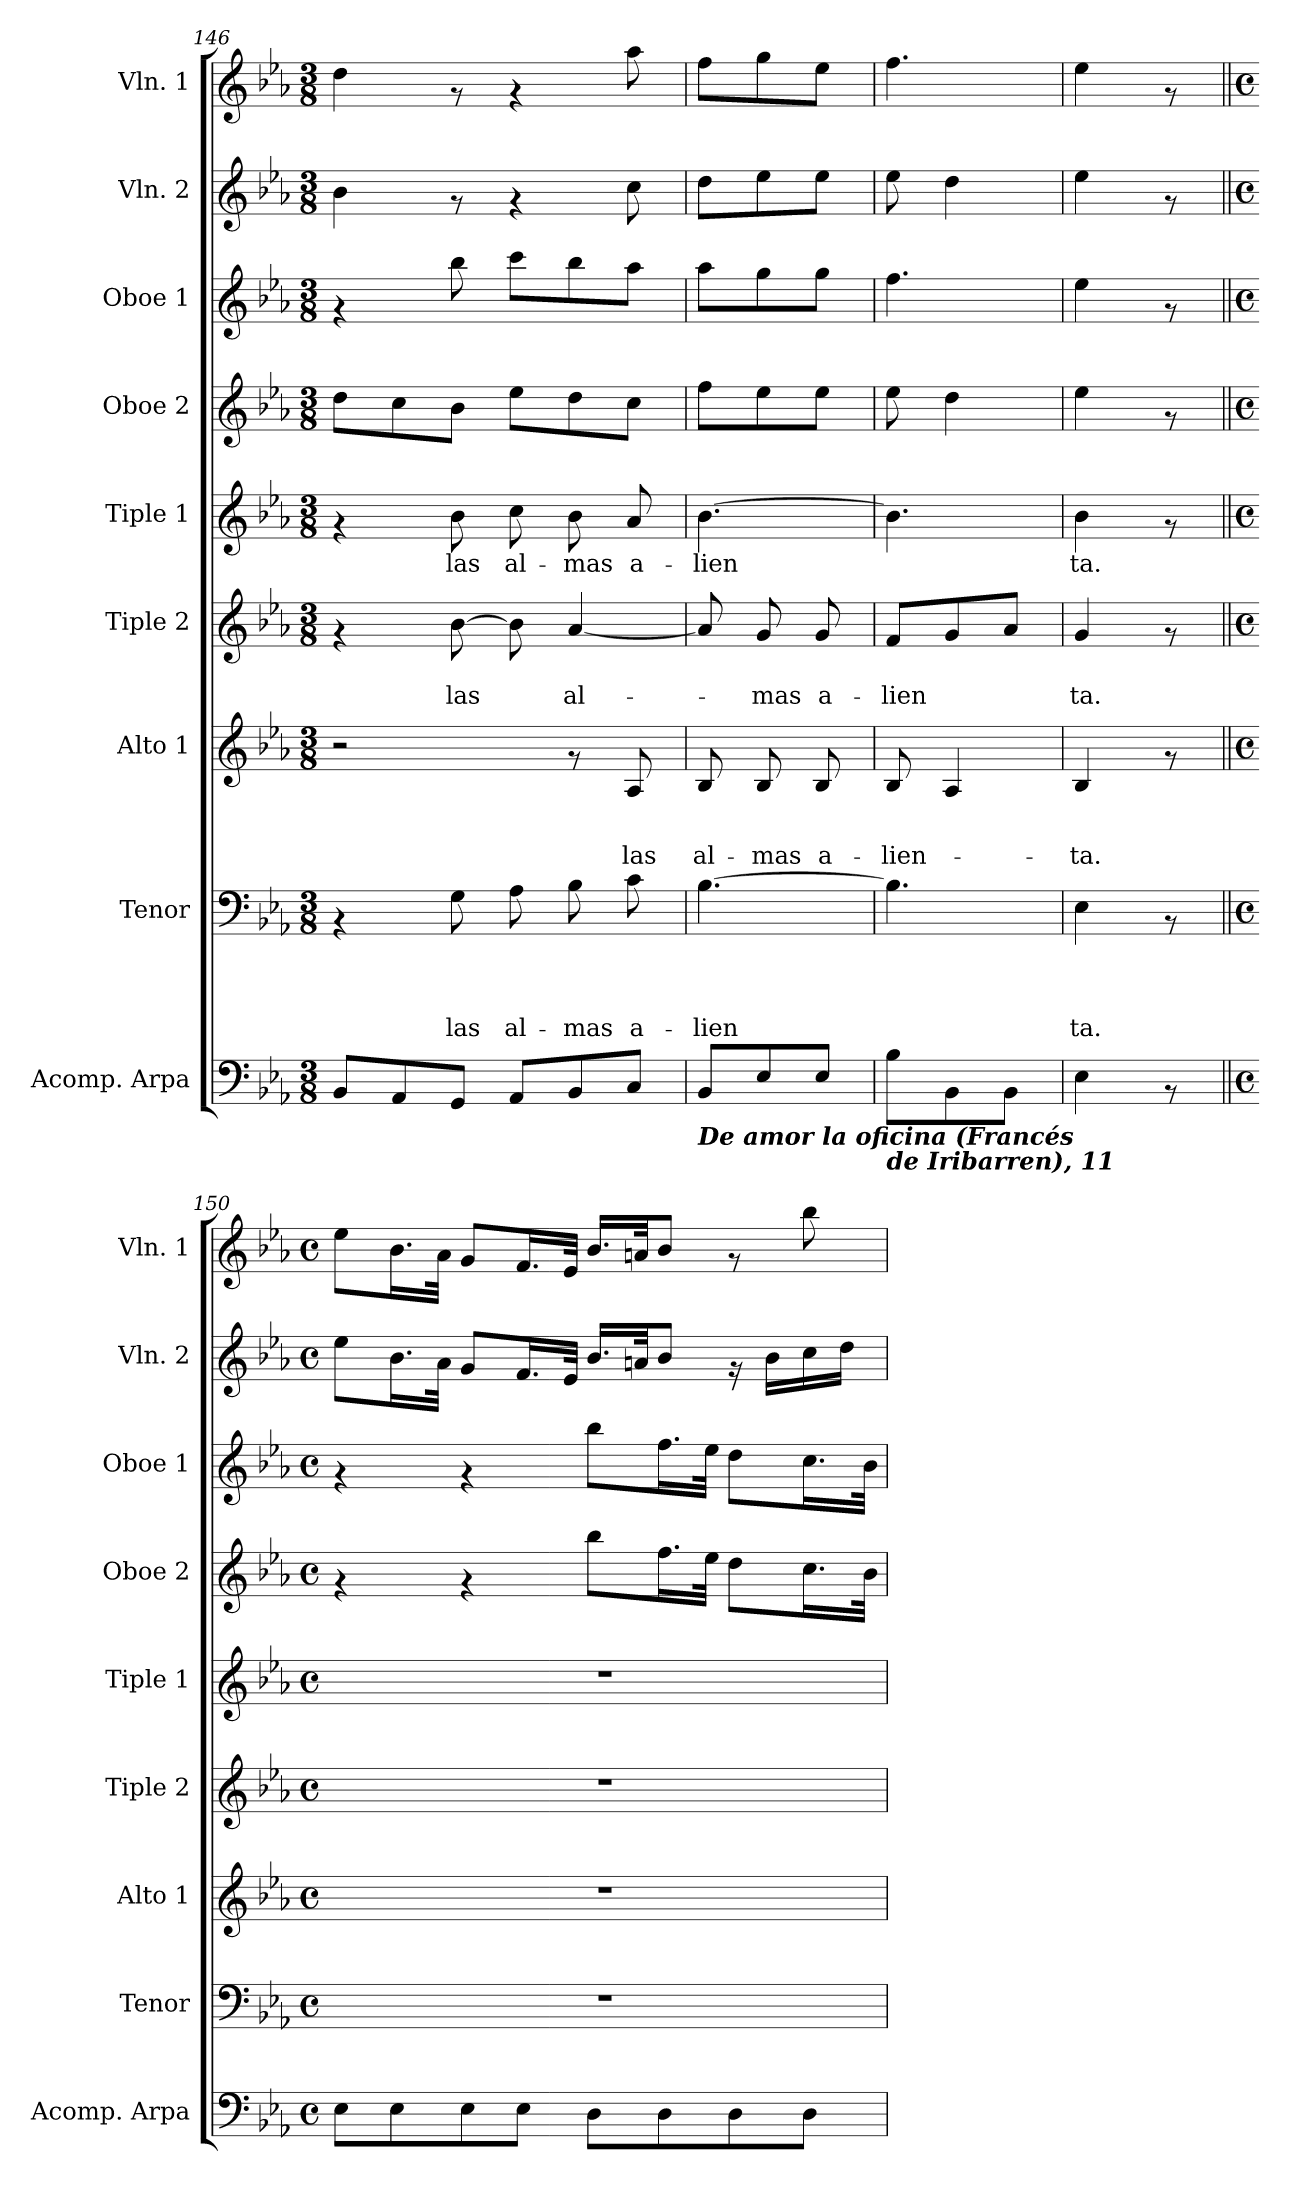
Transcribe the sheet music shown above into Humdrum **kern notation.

**kern	**kern	**text	**text	**text	**text	**kern	**text	**text	**text	**kern	**text	**text	**kern	**text	**kern	**kern	**kern	**kern
*part9	*part8	*part8	*part8	*part8	*part8	*part7	*part7	*part7	*part7	*part6	*part6	*part6	*part5	*part5	*part4	*part3	*part2	*part1
*staff9	*staff8	*staff8	*staff8	*staff8	*staff8	*staff7	*staff7	*staff7	*staff7	*staff6	*staff6	*staff6	*staff5	*staff5	*staff4	*staff3	*staff2	*staff1
*I"Acomp. Arpa	*I"Tenor	*	*	*	*	*I"Alto 1	*	*	*	*I"Tiple 2	*	*	*I"Tiple 1	*	*I"Oboe 2	*I"Oboe 1	*I"Vln. 2	*I"Vln. 1
*I'Acomp. Arpa	*I'Tenor	*	*	*	*	*I'Alto 1	*	*	*	*I'Tiple 2	*	*	*I'Tiple 1	*	*I'Oboe 2	*I'Oboe 1	*I'Vln. 2	*I'Vln. 1
*clefF4	*clefF4	*	*	*	*	*clefG2	*	*	*	*clefG2	*	*	*clefG2	*	*clefG2	*clefG2	*clefG2	*clefG2
*k[b-e-a-]	*k[b-e-a-]	*	*	*	*	*k[b-e-a-]	*	*	*	*k[b-e-a-]	*	*	*k[b-e-a-]	*	*k[b-e-a-]	*k[b-e-a-]	*k[b-e-a-]	*k[b-e-a-]
*E-:	*E-:	*	*	*	*	*E-:	*	*	*	*E-:	*	*	*E-:	*	*E-:	*E-:	*E-:	*E-:
*M3/8	*M3/8	*	*	*	*	*M3/8	*	*	*	*M3/8	*	*	*M3/8	*	*M3/8	*M3/8	*M3/8	*M3/8
=146	=146	=146	=146	=146	=146	=146	=146	=146	=146	=146	=146	=146	=146	=146	=146	=146	=146	=146
8BB-/L	4rAA	.	.	.	.	2r	.	.	.	4rf	.	.	4rf	.	8dd\L	4rf	4b-\	4dd\
8AA-/	.	.	.	.	.	.	.	.	.	.	.	.	.	.	8cc\	.	.	.
!	!	!	!	!	!LO:LY:b	!	!	!	!	!	!	!LO:LY:b	!	!LO:LY:b	!	!	!	!
8GG/J	8G\	.	.	.	las	.	.	.	.	[>8b-\	.	las	8b-\	las	8b-\J	8bb-\	8rf	8rf
!	!	!	!	!	!LO:LY:b	!	!	!	!	!	!	!	!	!LO:LY:b	!	!	!	!
8AA-/L	8A-\	.	.	.	al-	.	.	.	.	8b-\]	.	.	8cc\	al-	8ee-\L	8ccc\L	4rf	4rf
!	!	!	!	!	!LO:LY:b	!	!	!	!	!	!	!LO:LY:b	!	!LO:LY:b	!	!	!	!
8BB-/	8B-\	.	.	.	-mas	8rf	.	.	.	[>4a-/	.	al-	8b-\	-mas	8dd\	8bb-\	.	.
!	!	!	!	!	!LO:LY:b	!	!	!	!LO:LY:b	!	!	!	!	!LO:LY:b	!	!	!	!
8C/J	8c\	.	.	.	a-	8A-/	.	.	las	.	.	.	8a-/	a-	8cc\J	8aa-\J	8cc\	8aa-\
=147	=147	=147	=147	=147	=147	=147	=147	=147	=147	=147	=147	=147	=147	=147	=147	=147	=147	=147
!LO:TX:b:Bi:t=De amor la oficina (Francés	!	!	!	!	!	!	!	!	!	!	!	!	!	!	!	!	!	!
!	!	!	!	!	!LO:LY:b	!	!	!	!LO:LY:b	!	!	!	!	!LO:LY:b	!	!	!	!
8BB-/L	[>4.B-\	.	.	.	-lien	8B-/	.	.	al-	8a-/]	.	.	[>4.b-\	-lien	8ff\L	8aa-\L	8dd\L	8ff\L
!	!	!	!	!	!	!	!	!	!LO:LY:b	!	!	!LO:LY:b	!	!	!	!	!	!
8E-/	.	.	.	.	.	8B-/	.	.	-mas	8g/	.	-mas	.	.	8ee-\	8gg\	8ee-\	8gg\
!	!	!	!	!	!	!	!	!	!LO:LY:b	!	!	!LO:LY:b	!	!	!	!	!	!
8E-/J	.	.	.	.	.	8B-/	.	.	a-	8g/	.	a-	.	.	8ee-\J	8gg\J	8ee-\J	8ee-\J
=148	=148	=148	=148	=148	=148	=148	=148	=148	=148	=148	=148	=148	=148	=148	=148	=148	=148	=148
!LO:TX:b:Bi:t=de Iribarren), 11	!	!	!	!	!	!	!	!	!	!	!	!	!	!	!	!	!	!
!	!	!	!	!	!	!	!	!	!LO:LY:b	!	!	!LO:LY:b	!	!	!	!	!	!
8B-\L	4.B-\]	.	.	.	.	8B-/	.	.	-lien-	8f/L	.	-lien	4.b-\]	.	8ee-\	4.ff\	8ee-\	4.ff\
8BB-\	.	.	.	.	.	4A-/	.	.	.	8g/	.	.	.	.	4dd\	.	4dd\	.
8BB-\J	.	.	.	.	.	.	.	.	.	8a-/J	.	.	.	.	.	.	.	.
=149	=149	=149	=149	=149	=149	=149	=149	=149	=149	=149	=149	=149	=149	=149	=149	=149	=149	=149
!	!	!	!	!	!LO:LY:b	!	!	!	!LO:LY:b	!	!	!LO:LY:b	!	!LO:LY:b	!	!	!	!
4E-\	4E-\	.	.	.	ta.	4B-/	.	.	-ta.	4g/	.	ta.	4b-\	ta.	4ee-\	4ee-\	4ee-\	4ee-\
8rAA	8rAA	.	.	.	.	8rf	.	.	.	8rf	.	.	8rf	.	8rf	8rf	8rf	8rf
!!LO:PB:g=z
=150||	=150||	=150||	=150||	=150||	=150||	=150||	=150||	=150||	=150||	=150||	=150||	=150||	=150||	=150||	=150||	=150||	=150||	=150||
*M4/4	*M4/4	*	*	*	*	*M4/4	*	*	*	*M4/4	*	*	*M4/4	*	*M4/4	*M4/4	*M4/4	*M4/4
*met(c)	*met(c)	*	*	*	*	*met(c)	*	*	*	*met(c)	*	*	*met(c)	*	*met(c)	*met(c)	*met(c)	*met(c)
8E-\L	1r	.	.	.	.	1r	.	.	.	1r	.	.	1r	.	4rf	4rf	8ee-\L	8ee-\L
8E-\	.	.	.	.	.	.	.	.	.	.	.	.	.	.	.	.	16.b-\L	16.b-\L
.	.	.	.	.	.	.	.	.	.	.	.	.	.	.	.	.	32a-\JJk	32a-\JJk
8E-\	.	.	.	.	.	.	.	.	.	.	.	.	.	.	4rf	4rf	8g/L	8g/L
8E-\J	.	.	.	.	.	.	.	.	.	.	.	.	.	.	.	.	16.f/L	16.f/L
.	.	.	.	.	.	.	.	.	.	.	.	.	.	.	.	.	32e-/JJk	32e-/JJk
8D\L	.	.	.	.	.	.	.	.	.	.	.	.	.	.	8bb-\L	8bb-\L	16.b-/LL	16.b-/LL
.	.	.	.	.	.	.	.	.	.	.	.	.	.	.	.	.	32an/Jk	32an/Jk
8D\	.	.	.	.	.	.	.	.	.	.	.	.	.	.	16.ff\L	16.ff\L	8b-/J	8b-/J
.	.	.	.	.	.	.	.	.	.	.	.	.	.	.	32ee-\JJk	32ee-\JJk	.	.
8D\	.	.	.	.	.	.	.	.	.	.	.	.	.	.	8dd\L	8dd\L	16rf	8rf
.	.	.	.	.	.	.	.	.	.	.	.	.	.	.	.	.	16b-\LL	.
8D\J	.	.	.	.	.	.	.	.	.	.	.	.	.	.	16.cc\L	16.cc\L	16cc\	8bb-\
.	.	.	.	.	.	.	.	.	.	.	.	.	.	.	.	.	16dd\JJ	.
.	.	.	.	.	.	.	.	.	.	.	.	.	.	.	32b-\JJk	32b-\JJk	.	.
=	=	=	=	=	=	=	=	=	=	=	=	=	=	=	=	=	=	=
*-	*-	*-	*-	*-	*-	*-	*-	*-	*-	*-	*-	*-	*-	*-	*-	*-	*-	*-
